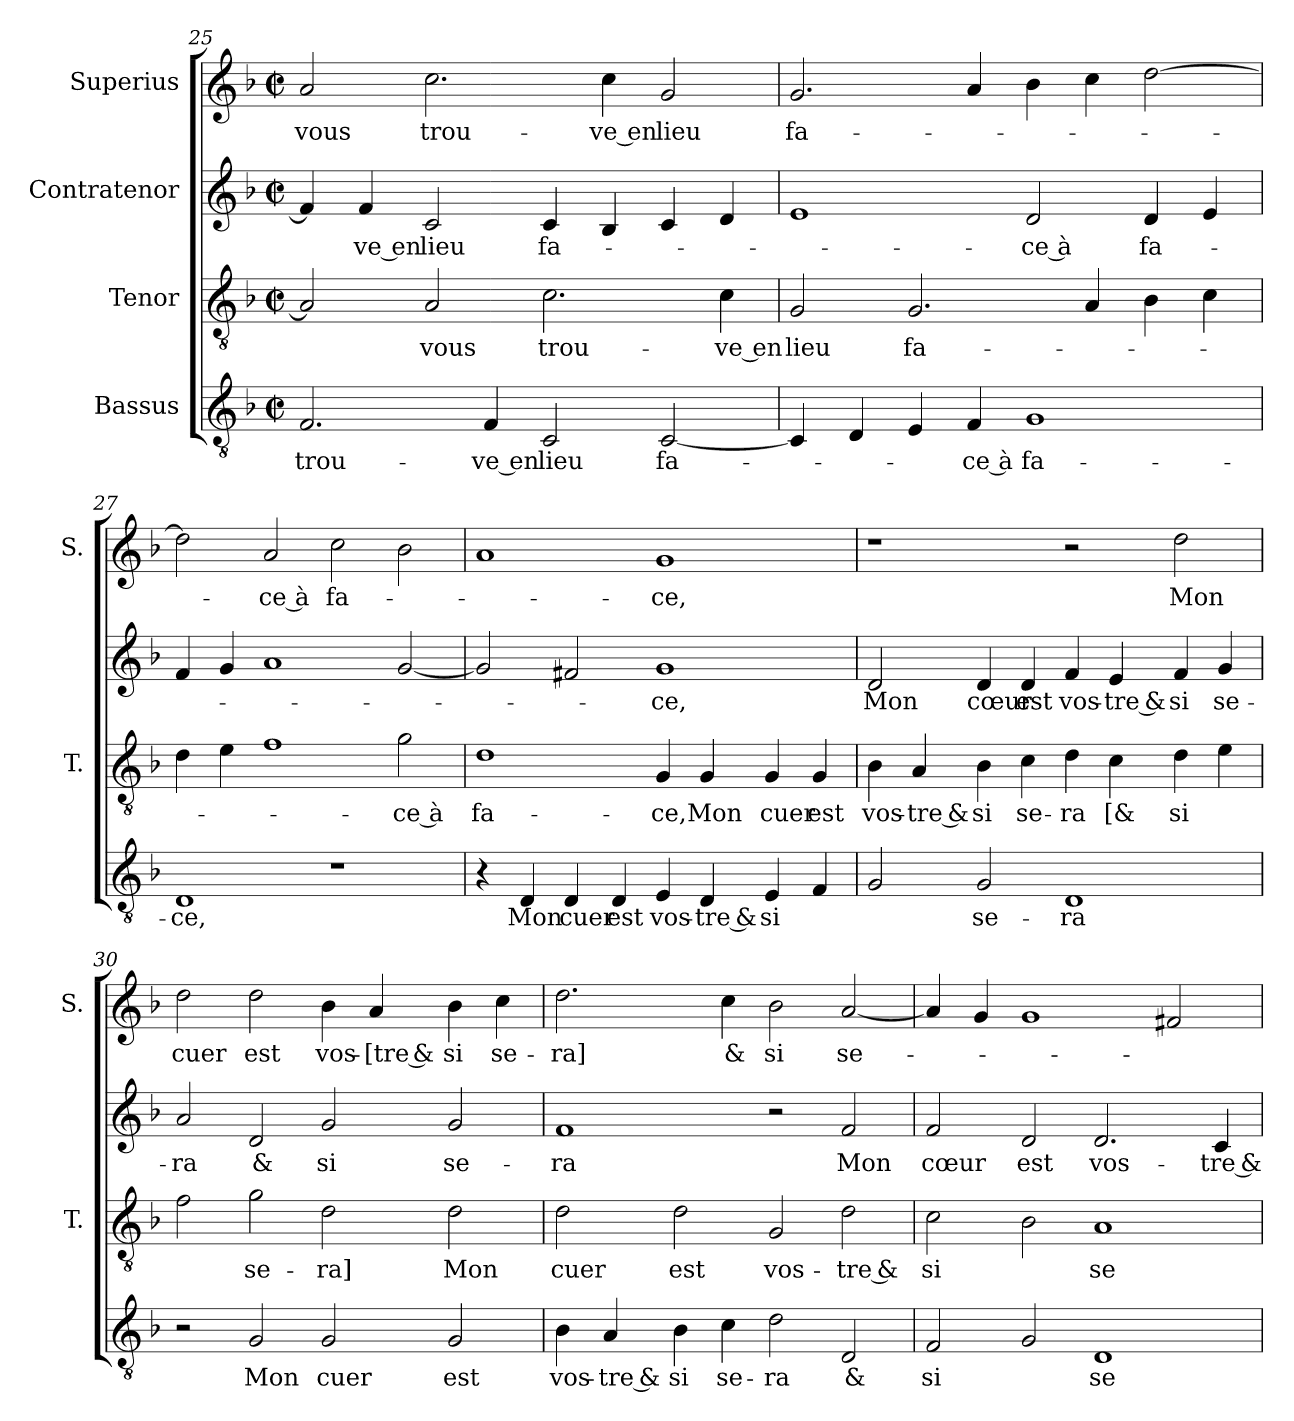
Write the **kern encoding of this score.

**kern	**text	**kern	**text	**kern	**text	**kern	**text
*part4	*part4	*part3	*part3	*part2	*part2	*part1	*part1
*staff4	*staff4	*staff3	*staff3	*staff2	*staff2	*staff1	*staff1
*I"Bassus	*	*I"Tenor	*	*I"Contratenor	*	*I"Superius	*
*	*	*I'T.	*	*	*	*I'S.	*
!!LO:PB:g=z
*clefGv2	*	*clefGv2	*	*clefG2	*	*clefG2	*
*k[b-]	*	*k[b-]	*	*k[b-]	*	*k[b-]	*
*F:	*	*F:	*	*F:	*	*F:	*
*M2/2	*	*M2/2	*	*M2/2	*	*M2/2	*
*met(c|)	*	*met(c|)	*	*met(c|)	*	*met(c|)	*
=25	=25	=25	=25	=25	=25	=25	=25
2.F/	trou-	2A/]	.	4f/]	.	2a/	vous
.	.	.	.	4f/	-ve en	.	.
.	.	2A/	vous	2c/	lieu	2.cc\	trou-
4F/	-ve en	.	.	.	.	.	.
2C/	lieu	2.c\	trou-	4c/	fa-	.	.
.	.	.	.	4B-/	.	4cc\	-ve en
[2C/	fa-	.	.	4c/	.	2g/	lieu
.	.	4c\	-ve en	4d/	.	.	.
=26	=26	=26	=26	=26	=26	=26	=26
4C/]	.	2G/	lieu	1e/	.	2.g/	fa-
4D/	.	.	.	.	.	.	.
4E/	.	2.G/	fa-	.	.	.	.
4F/	-ce à	.	.	.	.	4a/	.
1G/	fa-	.	.	2d/	-ce à	4b-\	.
.	.	4A/	.	.	.	4cc\	.
.	.	4B-\	.	4d/	fa-	[2dd\	.
.	.	4c\	.	4e/	.	.	.
=27	=27	=27	=27	=27	=27	=27	=27
1D/	-ce,	4d\	.	4f/	.	2dd\]	.
.	.	4e\	.	4g/	.	.	.
.	.	1f\	.	1a/	.	2a/	-ce à
1r	.	.	.	.	.	2cc\	fa-
.	.	2g\	-ce à	[2g/	.	2b-\	.
=28	=28	=28	=28	=28	=28	=28	=28
4r	.	1d\	fa-	2g/]	.	1a/	.
4D/	Mon	.	.	.	.	.	.
4D/	cuer	.	.	2f#X/	.	.	.
4D/	est	.	.	.	.	.	.
4E/	vos-	4G/	-ce,	1g/	-ce,	1g/	-ce,
4D/	-tre &	4G/	Mon	.	.	.	.
4E/	si	4G/	cuer	.	.	.	.
4F/	.	4G/	est	.	.	.	.
!!LO:LB:g=z
=29	=29	=29	=29	=29	=29	=29	=29
2G/	.	4B-\	vos-	2d/	Mon	1r	.
.	.	4A/	-tre &	.	.	.	.
2G/	se-	4B-\	si	4d/	cœur	.	.
.	.	4c\	se-	4d/	est	.	.
1D/	-ra	4d\	-ra	4f/	vos-	2r	.
.	.	4c\	[&	4e/	-tre &	.	.
.	.	4d\	si	4f/	si	2dd\	Mon
.	.	4e\	.	4g/	se-	.	.
=30	=30	=30	=30	=30	=30	=30	=30
2r	.	2f\	.	2a/	-ra	2dd\	cuer
2G/	Mon	2g\	se-	2d/	&	2dd\	est
2G/	cuer	2d\	-ra]	2g/	si	4b-\	vos-
.	.	.	.	.	.	4a/	-[tre &
2G/	est	2d\	Mon	2g/	se-	4b-\	si
.	.	.	.	.	.	4cc\	se-
=31	=31	=31	=31	=31	=31	=31	=31
4B-\	vos-	2d\	cuer	1f/	-ra	2.dd\	-ra]
4A/	-tre &	.	.	.	.	.	.
4B-\	si	2d\	est	.	.	.	.
4c\	se-	.	.	.	.	4cc\	&
2d\	-ra	2G/	vos-	2r	.	2b-\	si
2D/	&	2d\	-tre &	2f/	Mon	[2a/	se-
=32	=32	=32	=32	=32	=32	=32	=32
2F/	si	2c\	si	2f/	cœur	4a/]	.
.	.	.	.	.	.	4g/	.
2G/	.	2B-\	.	2d/	est	1g/	.
1D/	se-	1A/	se-	2.d/	vos-	.	.
.	.	.	.	.	.	2f#X/	.
.	.	.	.	4c/	-tre &	.	.
=	=	=	=	=	=	=	=
*-	*-	*-	*-	*-	*-	*-	*-
